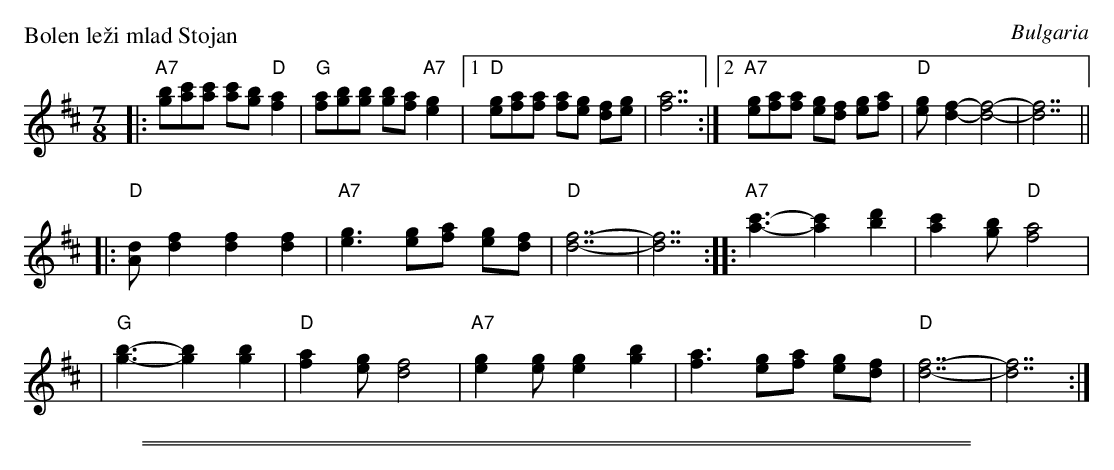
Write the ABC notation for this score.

X:1
P: Bolen le\vzi mlad Stojan
O: Bulgaria
M: 7/8
L: 1/8
K: D
|: "A7"[bg][c'a][c'a] [c'a][bg] "D"[a2f2] | "G"[af][bg][bg] [bg][af] "A7"[g2e2] \
|1 "D"[ge][af][af] [af][ge] [fd][ge] | [a7f7] \
:|2 "A7"[ge][af][af] [ge][fd] [ge][af] | "D"[ge]-[f2d2]- [f4d4]- | [f7d7] ||
|: "D"[dA][f2d2] [f2d2] [f2d2] | "A7"[g3e3] [ge][af] [ge][fd] \
| "D"[f7d7]- | [f7d7] :: "A7"[c'3a3]- [c'2a2] [d'2b2] | [c'2a2][bg] "D"[a4f4] |
| "G"[b3g3]- [b2g2] [b2g2] | "D"[a2f2][ge] [f4d4] \
| "A7"[g2e2][ge] [g2e2] [b2g2] | [a3f3] [ge][af] [ge][fd] | "D"[f7d7]- | [f7d7] :|
